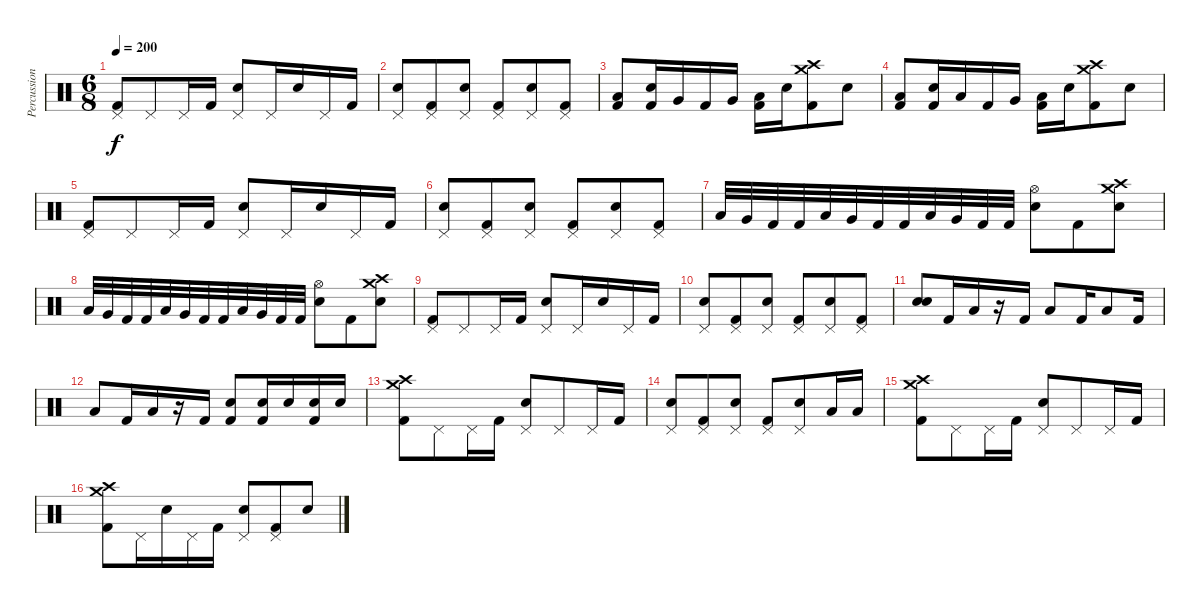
\track ("Percussion" "Percussion") {instrument percussion}
\staff {score}
\articulation defaults
\ts (6 8)
\tempo 200
\clef neutral
\ks c
("Pedal Hi-Hat (hit)" "Kick (hit) 2").8{dy f} "Pedal Hi-Hat (hit)".8 "Pedal Hi-Hat (hit)".16 "Kick (hit) 2".16 ("Pedal Hi-Hat (hit)" "Snare (hit) 2").8 "Pedal Hi-Hat (hit)".16 "Snare (hit) 2".16 "Pedal Hi-Hat (hit)".16 "Kick (hit) 2".16 |
("Pedal Hi-Hat (hit)" "Snare (hit) 2").8 ("Pedal Hi-Hat (hit)" "Kick (hit) 2").8 ("Pedal Hi-Hat (hit)" "Snare (hit) 2").8 ("Pedal Hi-Hat (hit)" "Kick (hit) 2").8 ("Pedal Hi-Hat (hit)" "Snare (hit) 2").8 ("Pedal Hi-Hat (hit)" "Kick (hit) 2").8 |
("Low Floor Tom (hit)" "Kick (hit) 2").8 ("Snare (hit) 2" "Kick (hit) 2").16 "Very Low Tom (hit)".16 "Kick (hit) 2".16 "Very Low Tom (hit)".16 ("Low Floor Tom (hit)" "Kick (hit) 2").16 "Snare (hit) 2".16 ("Crash high (hit)" "Crash medium (hit)" "Kick (hit) 2").8 "Snare (hit) 2".8 |
("Low Floor Tom (hit)" "Kick (hit) 2").8 ("Snare (hit) 2" "Kick (hit) 2").16 "Low Floor Tom (hit)".16 "Kick (hit) 2".16 "Very Low Tom (hit)".16 ("Low Floor Tom (hit)" "Kick (hit) 2").16 "Snare (hit) 2".16 ("Crash high (hit)" "Crash medium (hit)" "Kick (hit) 2").8 "Snare (hit) 2".8 |
("Pedal Hi-Hat (hit)" "Kick (hit) 2").8 "Pedal Hi-Hat (hit)".8 "Pedal Hi-Hat (hit)".16 "Kick (hit) 2".16 ("Pedal Hi-Hat (hit)" "Snare (hit) 2").8 "Pedal Hi-Hat (hit)".16 "Snare (hit) 2".16 "Pedal Hi-Hat (hit)".16 "Kick (hit) 2".16 |
("Pedal Hi-Hat (hit)" "Snare (hit) 2").8 ("Pedal Hi-Hat (hit)" "Kick (hit) 2").8 ("Pedal Hi-Hat (hit)" "Snare (hit) 2").8 ("Pedal Hi-Hat (hit)" "Kick (hit) 2").8 ("Pedal Hi-Hat (hit)" "Snare (hit) 2").8 ("Pedal Hi-Hat (hit)" "Kick (hit) 2").8 |
"Low Floor Tom (hit)".32 "Very Low Tom (hit)".32 "Kick (hit) 2".32 "Kick (hit) 2".32 "Low Floor Tom (hit)".32 "Very Low Tom (hit)".32 "Kick (hit) 2".32 "Kick (hit) 2".32 "Low Floor Tom (hit)".32 "Very Low Tom (hit)".32 "Kick (hit) 2".32 "Kick (hit) 2".32 ("Hi-Hat (open)" "Snare (hit) 2").8 "Kick (hit) 2".8 ("Crash high (hit)" "Crash medium (hit)" "Snare (hit) 2").8 |
"Low Floor Tom (hit)".32 "Very Low Tom (hit)".32 "Kick (hit) 2".32 "Kick (hit) 2".32 "Low Floor Tom (hit)".32 "Very Low Tom (hit)".32 "Kick (hit) 2".32 "Kick (hit) 2".32 "Low Floor Tom (hit)".32 "Very Low Tom (hit)".32 "Kick (hit) 2".32 "Kick (hit) 2".32 ("Hi-Hat (open)" "Snare (hit) 2").8 "Kick (hit) 2".8 ("Crash high (hit)" "Crash medium (hit)" "Snare (hit) 2").8 |
("Pedal Hi-Hat (hit)" "Kick (hit) 2").8 "Pedal Hi-Hat (hit)".8 "Pedal Hi-Hat (hit)".16 "Kick (hit) 2".16 ("Pedal Hi-Hat (hit)" "Snare (hit) 2").8 "Pedal Hi-Hat (hit)".16 "Snare (hit) 2".16 "Pedal Hi-Hat (hit)".16 "Kick (hit) 2".16 |
("Pedal Hi-Hat (hit)" "Snare (hit) 2").8 ("Pedal Hi-Hat (hit)" "Kick (hit) 2").8 ("Pedal Hi-Hat (hit)" "Snare (hit) 2").8 ("Pedal Hi-Hat (hit)" "Kick (hit) 2").8 ("Pedal Hi-Hat (hit)" "Snare (hit) 2").8 ("Pedal Hi-Hat (hit)" "Kick (hit) 2").8 |
("Electric Snare (hit)" "Snare (hit) 2").8 "Kick (hit) 2".16 "Low Floor Tom (hit)".16 r.16 "Kick (hit) 2".16 "Low Floor Tom (hit)".8 "Kick (hit) 2".16 "Low Floor Tom (hit)".8 "Kick (hit) 2".16 |
"Low Floor Tom (hit)".8 "Kick (hit) 2".16 "Low Floor Tom (hit)".16 r.16 "Kick (hit) 2".16 ("Electric Snare (hit)" "Kick (hit) 2").8 ("Snare (hit) 2" "Kick (hit) 2").16 "Snare (hit) 2".16 ("Snare (hit) 2" "Kick (hit) 2").16 "Snare (hit) 2".16 |
("Crash high (hit)" "Crash medium (hit)" "Kick (hit) 2").8 "Pedal Hi-Hat (hit)".8 "Pedal Hi-Hat (hit)".16 "Kick (hit) 2".16 ("Pedal Hi-Hat (hit)" "Snare (hit) 2").8 "Pedal Hi-Hat (hit)".8 "Pedal Hi-Hat (hit)".16 "Kick (hit) 2".16 |
("Pedal Hi-Hat (hit)" "Snare (hit) 2").8 ("Pedal Hi-Hat (hit)" "Kick (hit) 2").8 ("Pedal Hi-Hat (hit)" "Snare (hit) 2").8 ("Pedal Hi-Hat (hit)" "Kick (hit) 2").8 ("Pedal Hi-Hat (hit)" "Snare (hit) 2").8 "Low Floor Tom (hit)".16 "Low Floor Tom (hit)".16 |
("Crash high (hit)" "Crash medium (hit)" "Kick (hit) 2").8 "Pedal Hi-Hat (hit)".8 "Pedal Hi-Hat (hit)".16 "Kick (hit) 2".16 ("Pedal Hi-Hat (hit)" "Snare (hit) 2").8 "Pedal Hi-Hat (hit)".8 "Pedal Hi-Hat (hit)".16 "Kick (hit) 2".16 |
("Crash high (hit)" "Crash medium (hit)" "Kick (hit) 2").8 "Pedal Hi-Hat (hit)".16 "Snare (hit) 2".16 "Pedal Hi-Hat (hit)".16 "Kick (hit) 2".16 ("Pedal Hi-Hat (hit)" "Snare (hit) 2").8 ("Pedal Hi-Hat (hit)" "Kick (hit) 2").8 "Snare (hit) 2".8
